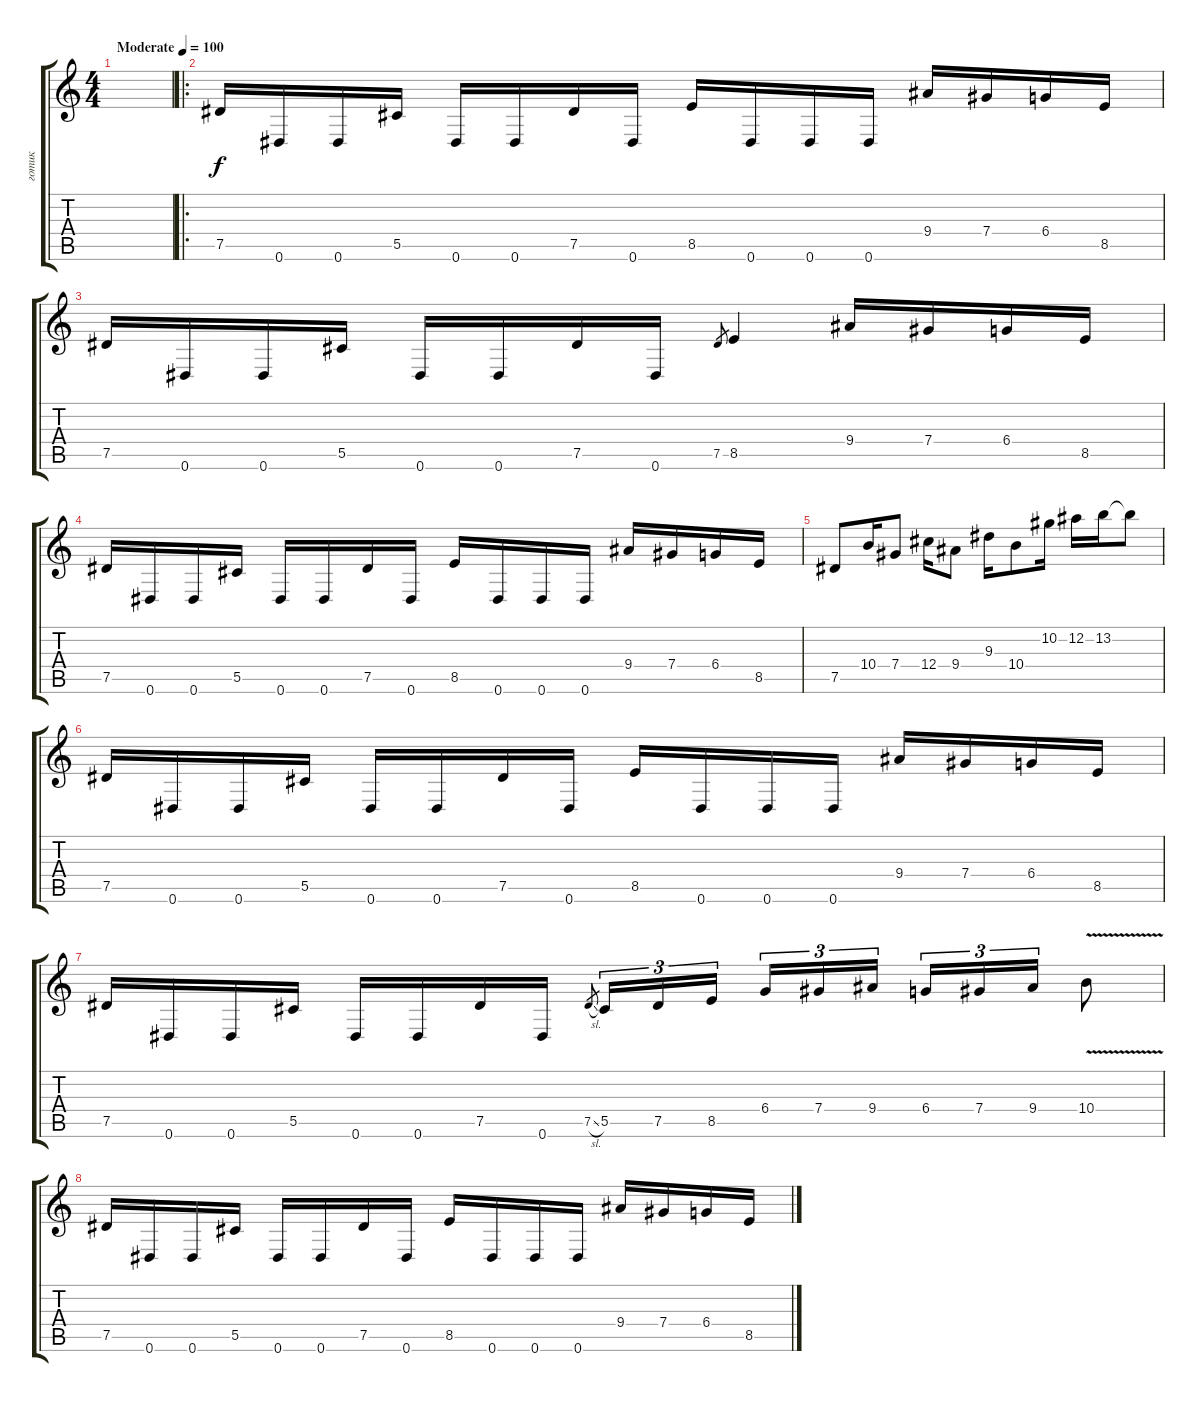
\track ("готик" "готик") {instrument distortionguitar}
\staff {score tabs}
\tuning (Eb4 Bb3 Gb3 Db3 Ab2 Eb2) {hide}
\ts (4 4)
\tempo (100 "Moderate")
\clef g2
\ks c
|
\ro
7.5.16 0.6.16 0.6.16 5.5.16 0.6.16 0.6.16 7.5.16 0.6.16 8.5.16 0.6.16 0.6.16 0.6.16 9.4.16 7.4.16 6.4.16 8.5.16 |
7.5.16 0.6.16 0.6.16 5.5.16 0.6.16 0.6.16 7.5.16 0.6.16 7.5.8{gr} 8.5.4 9.4.16 7.4.16 6.4.16 8.5.16 |
7.5.16 0.6.16 0.6.16 5.5.16 0.6.16 0.6.16 7.5.16 0.6.16 8.5.16 0.6.16 0.6.16 0.6.16 9.4.16 7.4.16 6.4.16 8.5.16 |
7.5.8 10.4.16 7.4.8 12.4.16 9.4.8 9.3.16 10.4.8 10.2.16 12.2.16 13.2.16 13.2{t}.8 |
7.5.16 0.6.16 0.6.16 5.5.16 0.6.16 0.6.16 7.5.16 0.6.16 8.5.16 0.6.16 0.6.16 0.6.16 9.4.16 7.4.16 6.4.16 8.5.16 |
7.5.16 0.6.16 0.6.16 5.5.16 0.6.16 0.6.16 7.5.16 0.6.16 7.5{sl}.8{gr} 5.5.16{tu (3 2)} 7.5.16{tu (3 2)} 8.5.16{tu (3 2) beam splitsecondary} 6.4.16{tu (3 2)} 7.4.16{tu (3 2)} 9.4.16{tu (3 2)} 6.4.16{tu (3 2)} 7.4.16{tu (3 2)} 9.4.16{tu (3 2)} 10.4{v}.8 |
7.5.16 0.6.16 0.6.16 5.5.16 0.6.16 0.6.16 7.5.16 0.6.16 8.5.16 0.6.16 0.6.16 0.6.16 9.4.16 7.4.16 6.4.16 8.5.16
